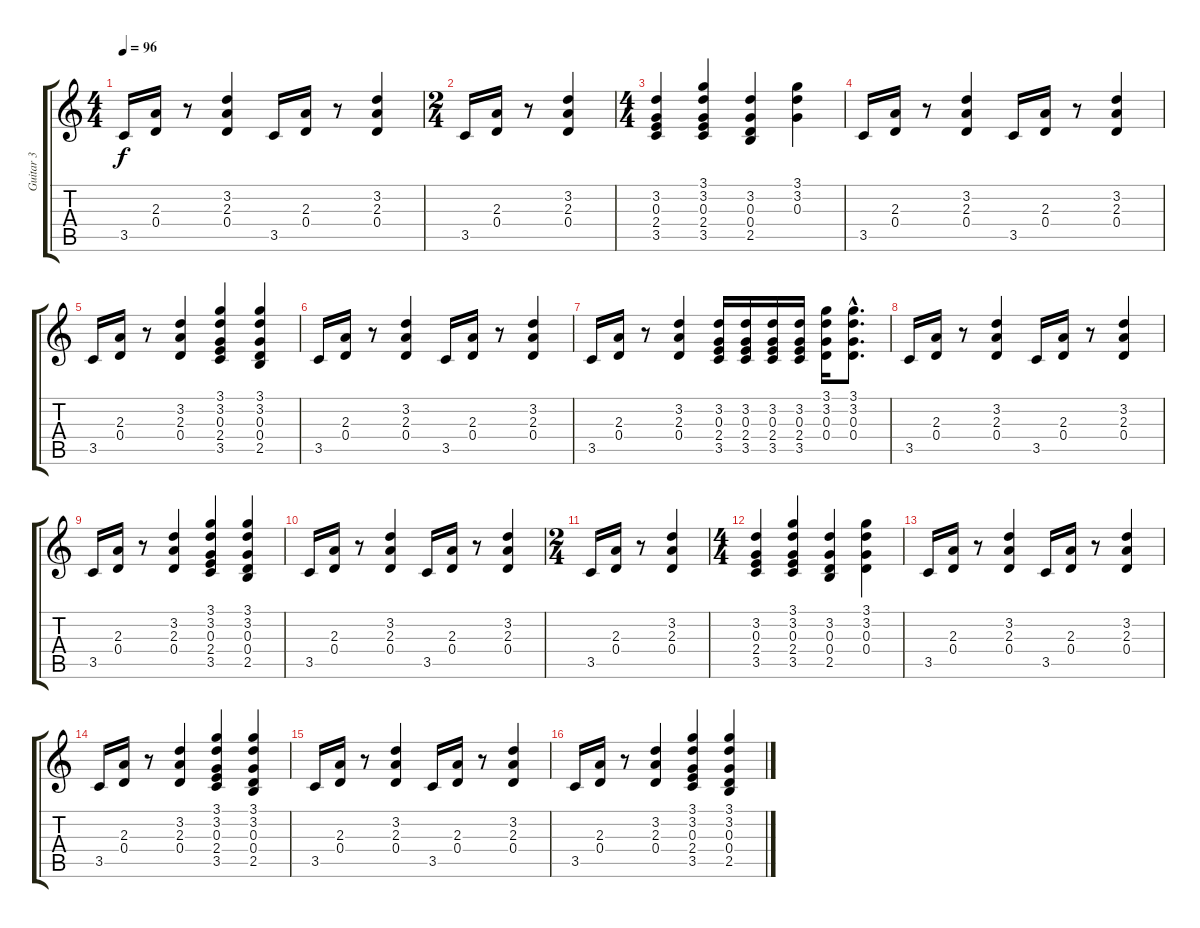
\track ("Guitar 3" "Guitar 3") {instrument overdrivenguitar}
\staff {score tabs}
\tuning (E4 B3 G3 D3 A2 D2) {hide}
\ts (4 4)
\tempo 96
\clef g2
\ks c
3.5.16{dy f} (2.3 0.4).16 r.8 (3.2 2.3 0.4).4 3.5.16 (2.3 0.4).16 r.8 (3.2 2.3 0.4).4 |
\ts (2 4)
3.5.16{instrument electricguitarmuted} (2.3 0.4).16{instrument overdrivenguitar} r.8 (3.2 2.3 0.4).4 |
\ts (4 4)
(3.2 0.3 2.4 3.5).4 (3.1 3.2 0.3 2.4 3.5).4 (3.2 0.3 0.4 2.5).4 (3.1 3.2 0.3).4 |
3.5.16{instrument electricguitarmuted} (2.3 0.4).16{instrument overdrivenguitar} r.8 (3.2 2.3 0.4).4 3.5.16{instrument electricguitarmuted} (2.3 0.4).16{instrument overdrivenguitar} r.8 (3.2 2.3 0.4).4 |
3.5.16{instrument electricguitarmuted} (2.3 0.4).16{instrument overdrivenguitar} r.8 (3.2 2.3 0.4).4 (3.1 3.2 0.3 2.4 3.5).4 (3.1 3.2 0.3 0.4 2.5).4 |
3.5.16 (2.3 0.4).16 r.8 (3.2 2.3 0.4).4 3.5.16 (2.3 0.4).16 r.8 (3.2 2.3 0.4).4 |
3.5.16 (2.3 0.4).16 r.8 (3.2 2.3 0.4).4 (3.2 0.3 2.4 3.5).16 (3.2 0.3 2.4 3.5).16 (3.2 0.3 2.4 3.5).16 (3.2 0.3 2.4 3.5).16 (3.1 3.2 0.3 0.4).16 (3.1{hac} 3.2{hac} 0.3{hac} 0.4{hac}).8{d} |
3.5.16 (2.3 0.4).16 r.8 (3.2 2.3 0.4).4 3.5.16 (2.3 0.4).16 r.8 (3.2 2.3 0.4).4 |
3.5.16 (2.3 0.4).16 r.8 (3.2 2.3 0.4).4 (3.1 3.2 0.3 2.4 3.5).4 (3.1 3.2 0.3 0.4 2.5).4 |
3.5.16 (2.3 0.4).16 r.8 (3.2 2.3 0.4).4 3.5.16 (2.3 0.4).16 r.8 (3.2 2.3 0.4).4 |
\ts (2 4)
3.5.16 (2.3 0.4).16 r.8 (3.2 2.3 0.4).4 |
\ts (4 4)
(3.2 0.3 2.4 3.5).4 (3.1 3.2 0.3 2.4 3.5).4 (3.2 0.3 0.4 2.5).4 (3.1 3.2 0.3 0.4).4 |
3.5.16 (2.3 0.4).16 r.8 (3.2 2.3 0.4).4 3.5.16 (2.3 0.4).16 r.8 (3.2 2.3 0.4).4 |
3.5.16 (2.3 0.4).16 r.8 (3.2 2.3 0.4).4 (3.1 3.2 0.3 2.4 3.5).4 (3.1 3.2 0.3 0.4 2.5).4 |
3.5.16 (2.3 0.4).16 r.8 (3.2 2.3 0.4).4 3.5.16 (2.3 0.4).16 r.8 (3.2 2.3 0.4).4 |
3.5.16 (2.3 0.4).16 r.8 (3.2 2.3 0.4).4 (3.1 3.2 0.3 2.4 3.5).4 (3.1 3.2 0.3 0.4 2.5).4
